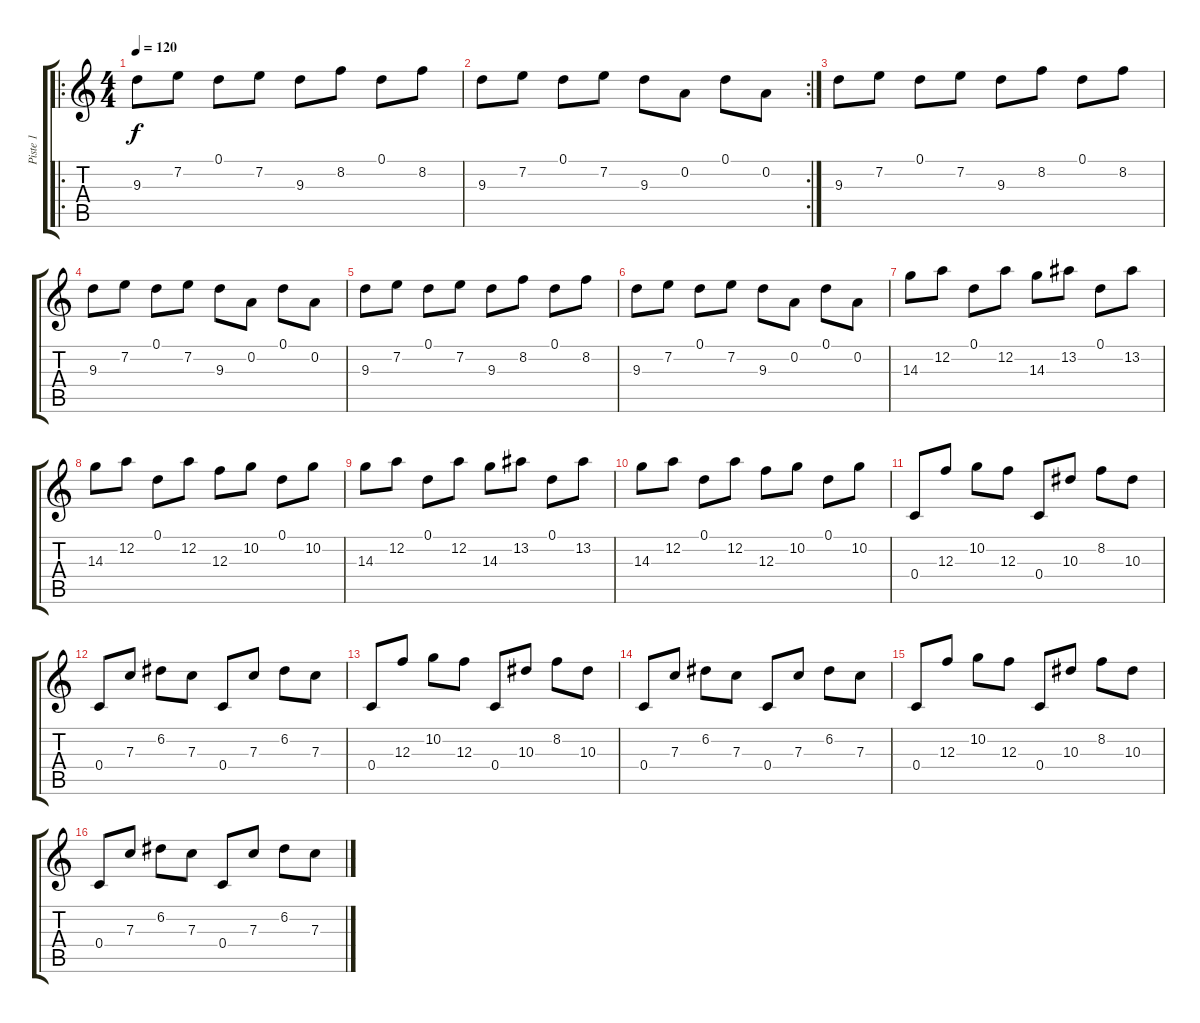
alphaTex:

\track ("Piste 1" "Piste 1") {instrument overdrivenguitar}
\staff {score tabs}
\tuning (D4 A3 F3 C3 G2 D2) {hide}
\ro
\ts (4 4)
\tempo 120
\tempo 140
\tempo 120
\clef g2
\ks c
9.3.8{dy f instrument acousticguitarnylon} 7.2.8 0.1.8 7.2.8 9.3.8 8.2.8 0.1.8 8.2.8 |
\rc 2
9.3.8 7.2.8 0.1.8 7.2.8 9.3.8 0.2.8 0.1.8 0.2.8 |
9.3.8 7.2.8 0.1.8 7.2.8 9.3.8 8.2.8 0.1.8 8.2.8 |
9.3.8 7.2.8 0.1.8 7.2.8 9.3.8 0.2.8 0.1.8 0.2.8 |
9.3.8 7.2.8 0.1.8 7.2.8 9.3.8 8.2.8 0.1.8 8.2.8 |
9.3.8 7.2.8 0.1.8 7.2.8 9.3.8 0.2.8 0.1.8 0.2.8 |
14.3.8 12.2.8 0.1.8 12.2.8 14.3.8 13.2.8 0.1.8 13.2.8 |
14.3.8 12.2.8 0.1.8 12.2.8 12.3.8 10.2.8 0.1.8 10.2.8 |
14.3.8 12.2.8 0.1.8 12.2.8 14.3.8 13.2.8 0.1.8 13.2.8 |
14.3.8 12.2.8 0.1.8 12.2.8 12.3.8 10.2.8 0.1.8 10.2.8 |
0.4.8 12.3.8 10.2.8 12.3.8 0.4.8 10.3.8 8.2.8 10.3.8 |
0.4.8 7.3.8 6.2.8 7.3.8 0.4.8 7.3.8 6.2.8 7.3.8 |
0.4.8 12.3.8 10.2.8 12.3.8 0.4.8 10.3.8 8.2.8 10.3.8 |
0.4.8 7.3.8 6.2.8 7.3.8 0.4.8 7.3.8 6.2.8 7.3.8 |
0.4.8 12.3.8 10.2.8 12.3.8 0.4.8 10.3.8 8.2.8 10.3.8 |
0.4.8 7.3.8 6.2.8 7.3.8 0.4.8 7.3.8 6.2.8 7.3.8
